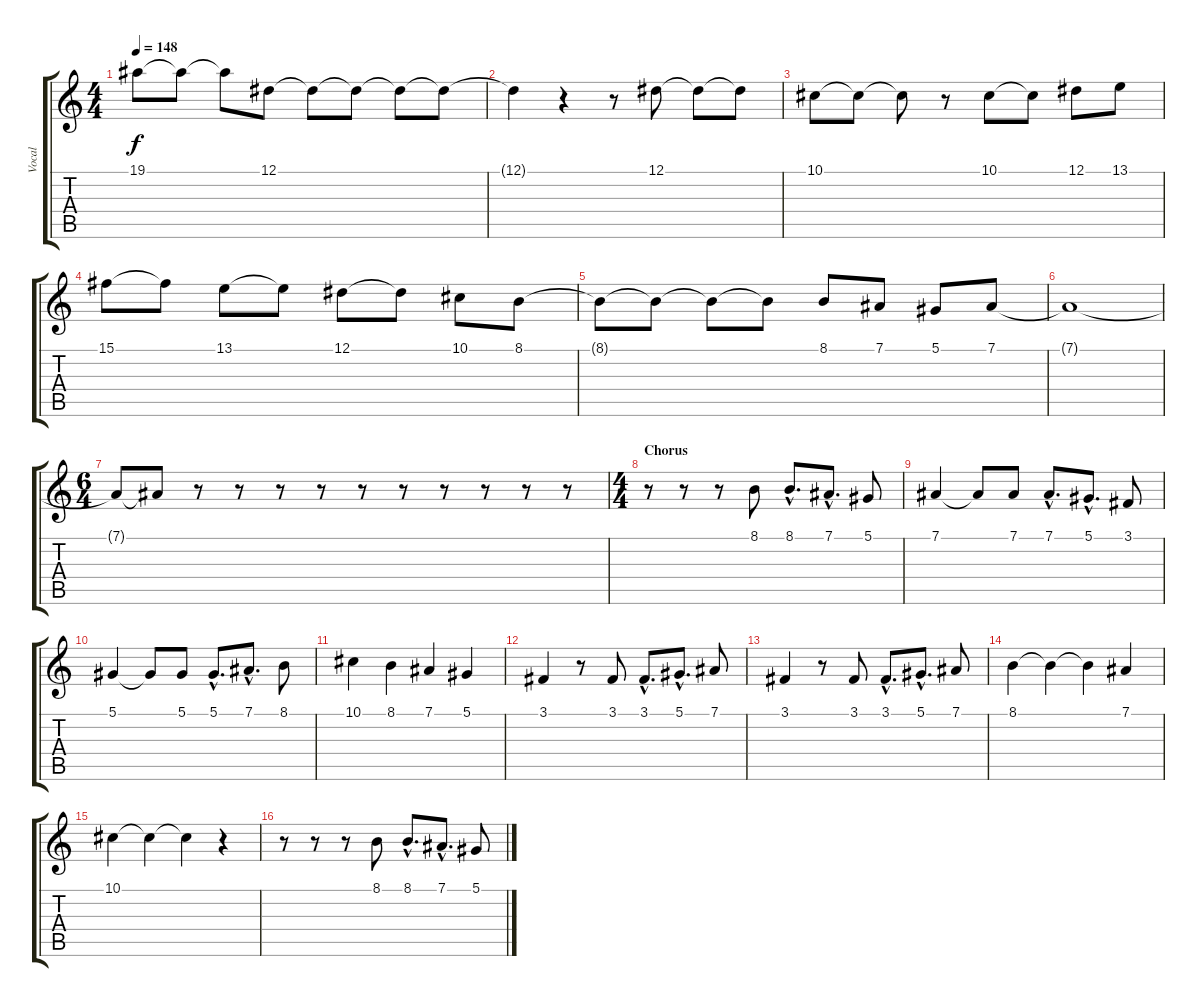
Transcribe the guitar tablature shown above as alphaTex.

\track ("Vocal" "Vocal") {instrument tenorsax}
\staff {score tabs}
\tuning (Eb4 Bb3 Gb3 Db3 Ab2 Eb2) {hide}
\ts (4 4)
\tempo 148
\clef g2
\ks c
19.1.8{dy f} 19.1{t}.8 19.1{t}.8 12.1.8 12.1{t}.8 12.1{t}.8 12.1{t}.8 12.1{t}.8 |
12.1{t}.4 r.4 r.8 12.1.8 12.1{t}.8 12.1{t}.8 |
10.1.8 10.1{t}.8 10.1{t}.8 r.8 10.1.8 10.1{t}.8 12.1.8 13.1.8 |
15.1.8 15.1{t}.8 13.1.8 13.1{t}.8 12.1.8 12.1{t}.8 10.1.8 8.1.8 |
8.1{t}.8 8.1{t}.8 8.1{t}.8 8.1{t}.8 8.1.8 7.1.8 5.1.8 7.1.8 |
7.1{t}.1 |
\ts (6 4)
7.1{t}.8 7.1{t}.8 r.8 r.8 r.8 r.8 r.8 r.8 r.8 r.8 r.8 r.8 |
\ts (4 4)
\section ("" "Chorus")
r.8 r.8 r.8 8.1.8 8.1{hac}.8{d} 7.1{hac}.8{d} 5.1.8 |
7.1.4 7.1{t}.8 7.1.8 7.1{hac}.8{d} 5.1{hac}.8{d} 3.1.8 |
5.1.4 5.1{t}.8 5.1.8 5.1{hac}.8{d} 7.1{hac}.8{d} 8.1.8 |
10.1.4 8.1.4 7.1.4 5.1.4 |
3.1.4 r.8 3.1.8 3.1{hac}.8{d} 5.1{hac}.8{d} 7.1.8 |
3.1.4 r.8 3.1.8 3.1{hac}.8{d} 5.1{hac}.8{d} 7.1.8 |
8.1.4 8.1{t}.4 8.1{t}.4 7.1.4 |
10.1.4 10.1{t}.4 10.1{t}.4 r.4 |
r.8 r.8 r.8 8.1.8 8.1{hac}.8{d} 7.1{hac}.8{d} 5.1.8
